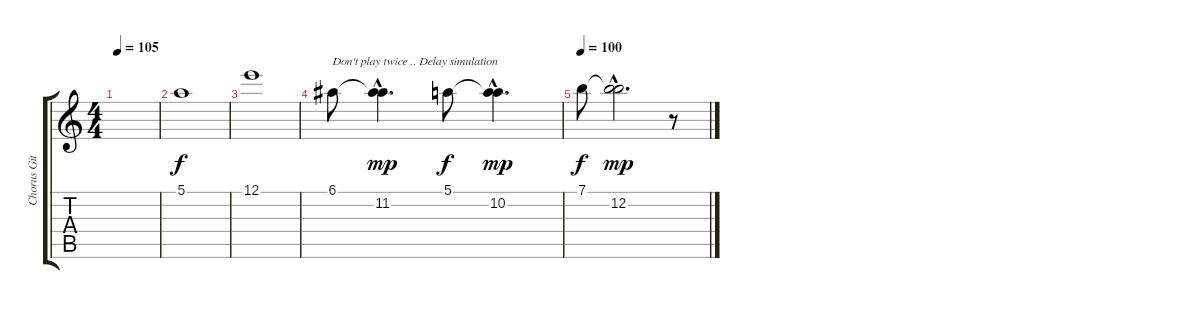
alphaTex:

\track ("Chorus Gitarre" "Chorus Git") {instrument acousticguitarsteel}
\staff {score tabs}
\tuning (E4 B3 G3 D3 A2 E2) {hide}
\ts (4 4)
\tempo 105
\clef g2
\ks c
|
5.1.1 |
12.1.1 |
6.1.8{txt "Don't play twice .. Delay simulation"} (6.1{hac t} 11.2{hac}).4{d dy mp} 5.1.8{dy f} (5.1{hac t} 10.2{hac}).4{d dy mp} |
\tempo 100
7.1.8{dy f} (7.1{hac t} 12.2{hac}).2{d dy mp} r.8
